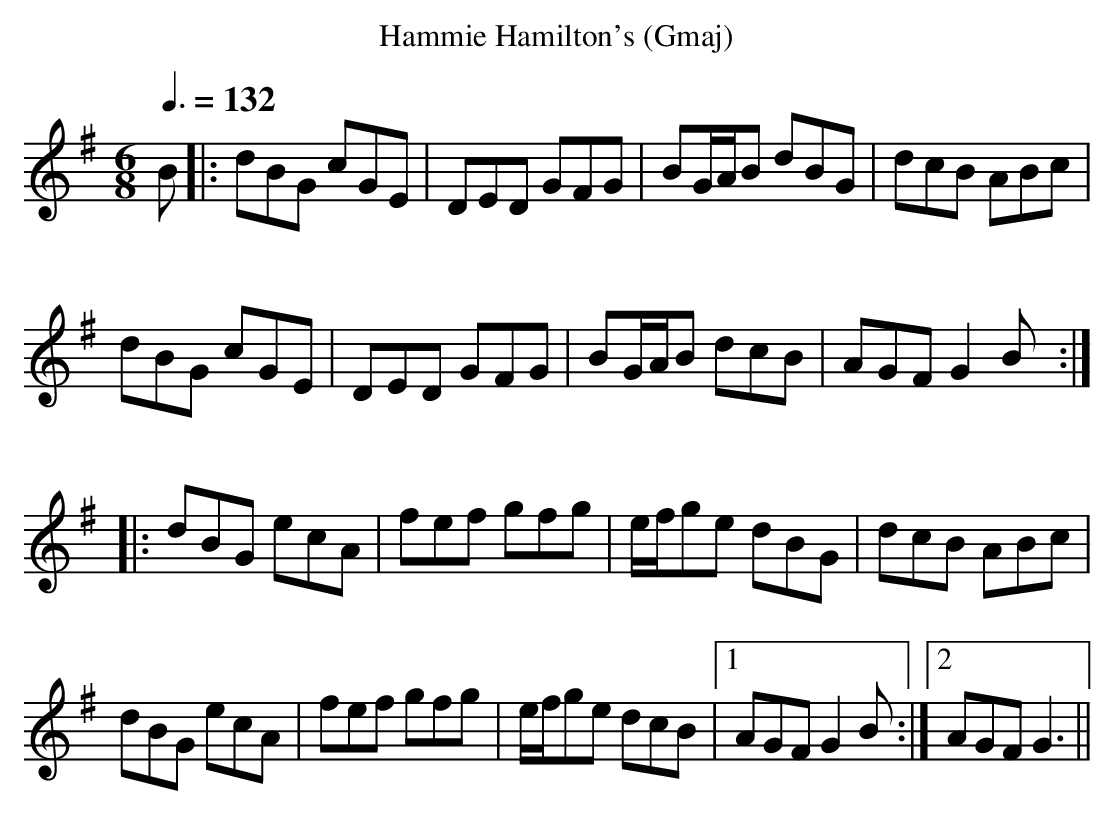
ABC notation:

X:1
T:Hammie Hamilton's (Gmaj)
Q:3/8=132
M:6/8
L:1/8
K:Gmaj
B|:dBG cGE|DED GFG|BG/A/B dBG|dcB ABc|
dBG cGE|DED GFG|BG/A/B dcB|AGF G2B:|
|:dBG ecA|fef gfg|e/f/ge dBG|dcB ABc|
dBG ecA|fef gfg|e/f/ge dcB|1AGF G2B:|2AGF G3||
